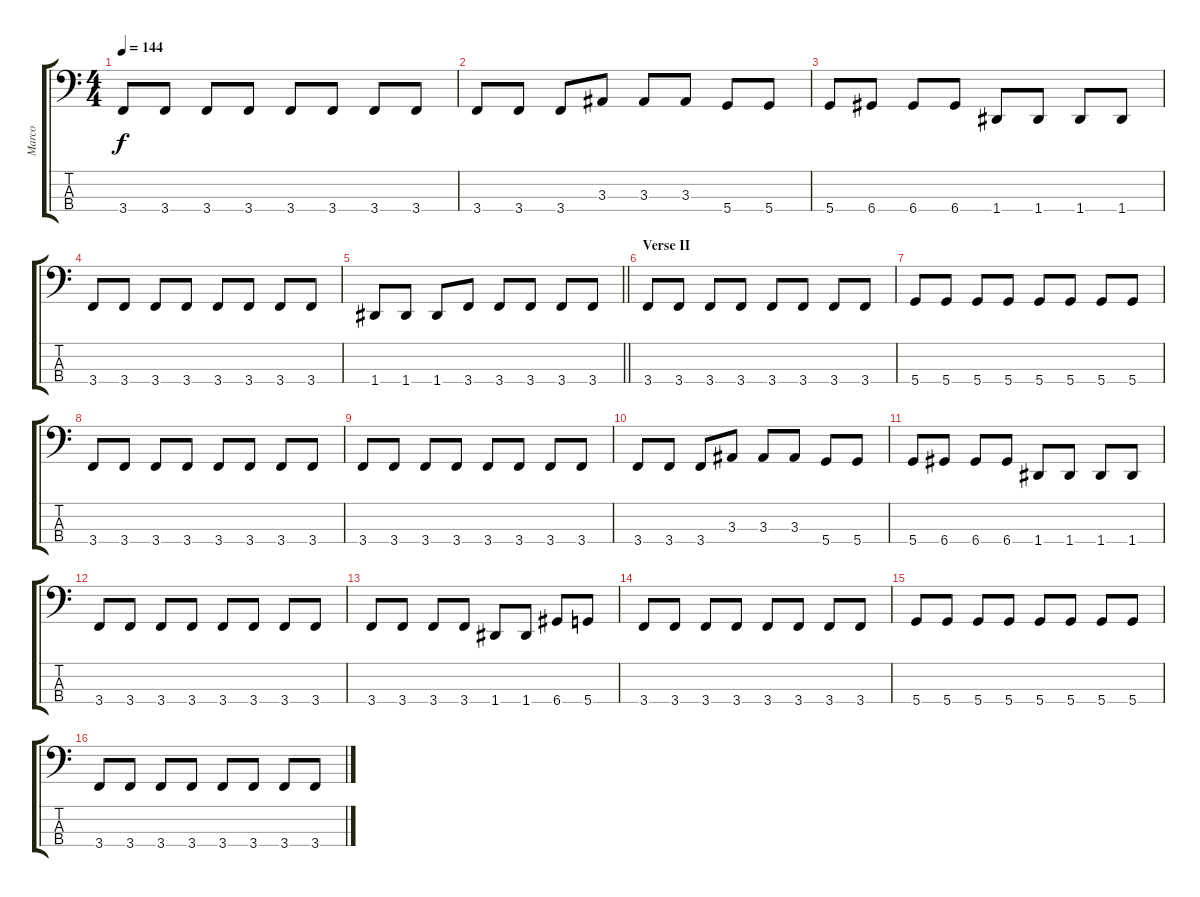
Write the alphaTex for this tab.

\track ("Marco" "Marco") {instrument electricbasspick}
\staff {score tabs}
\tuning (F2 C2 G1 D1) {hide}
\ts (4 4)
\tempo 144
\clef f4
\ks c
3.4.8{dy f} 3.4.8 3.4.8 3.4.8 3.4.8 3.4.8 3.4.8 3.4.8 |
3.4.8 3.4.8 3.4.8 3.3.8 3.3.8 3.3.8 5.4.8 5.4.8 |
5.4.8 6.4.8 6.4.8 6.4.8 1.4.8 1.4.8 1.4.8 1.4.8 |
3.4.8 3.4.8 3.4.8 3.4.8 3.4.8 3.4.8 3.4.8 3.4.8 |
\barLineRight lightlight
1.4.8 1.4.8 1.4.8 3.4.8 3.4.8 3.4.8 3.4.8 3.4.8 |
\section ("" "Verse II")
3.4.8 3.4.8 3.4.8 3.4.8 3.4.8 3.4.8 3.4.8 3.4.8 |
5.4.8 5.4.8 5.4.8 5.4.8 5.4.8 5.4.8 5.4.8 5.4.8 |
3.4.8 3.4.8 3.4.8 3.4.8 3.4.8 3.4.8 3.4.8 3.4.8 |
3.4.8 3.4.8 3.4.8 3.4.8 3.4.8 3.4.8 3.4.8 3.4.8 |
3.4.8 3.4.8 3.4.8 3.3.8 3.3.8 3.3.8 5.4.8 5.4.8 |
5.4.8 6.4.8 6.4.8 6.4.8 1.4.8 1.4.8 1.4.8 1.4.8 |
3.4.8 3.4.8 3.4.8 3.4.8 3.4.8 3.4.8 3.4.8 3.4.8 |
3.4.8 3.4.8 3.4.8 3.4.8 1.4.8 1.4.8 6.4.8 5.4.8 |
3.4.8 3.4.8 3.4.8 3.4.8 3.4.8 3.4.8 3.4.8 3.4.8 |
5.4.8 5.4.8 5.4.8 5.4.8 5.4.8 5.4.8 5.4.8 5.4.8 |
3.4.8 3.4.8 3.4.8 3.4.8 3.4.8 3.4.8 3.4.8 3.4.8
